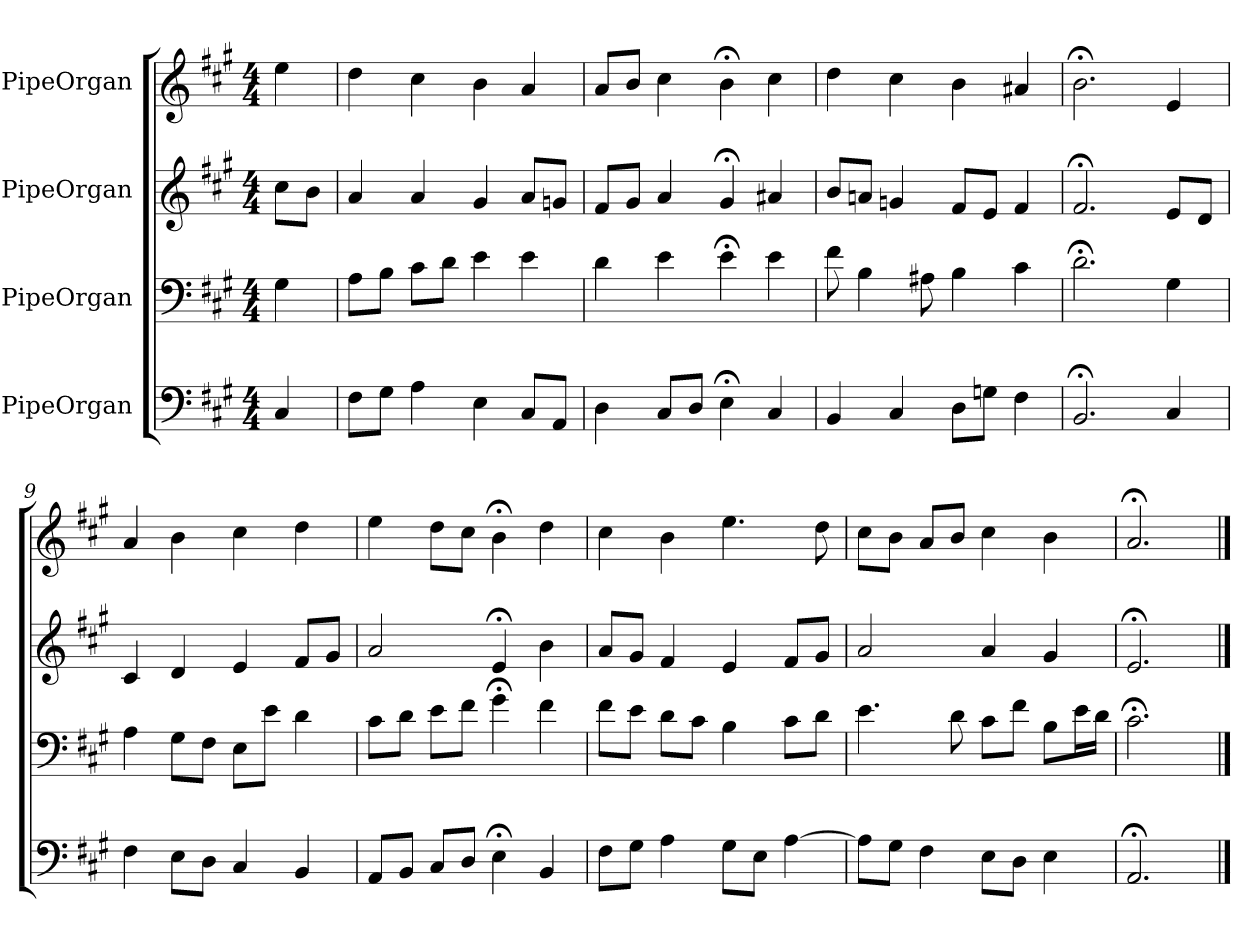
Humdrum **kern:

**kern	**kern	**kern	**kern
*part4	*part3	*part2	*part1
*staff4	*staff3	*staff2	*staff1
*I"PipeOrgan	*I"PipeOrgan	*I"PipeOrgan	*I"PipeOrgan
*clefF4	*clefF4	*clefG2	*clefG2
*k[f#c#g#]	*k[f#c#g#]	*k[f#c#g#]	*k[f#c#g#]
*A:	*A:	*A:	*A:
*M4/4	*M4/4	*M4/4	*M4/4
=	=	=	=
4C#	4G#	8cc#\L	4ee
.	.	8b\J	.
=5	=5	=5	=5
8F#\L	8A\L	4a	4dd
8G#\J	8B\J	.	.
4A	8c#\L	4a	4cc#
.	8d\J	.	.
4E	4e	4g#	4b
8C#/L	4e	8a/L	4a
8AA/J	.	8gn/J	.
=6	=6	=6	=6
4D	4d	8f#/L	8a/L
.	.	8g#/J	8b/J
8C#/L	4e	4a	4cc#
8D/J	.	.	.
4E;<	4e;<	4g#;<	4b;<
4C#	4e	4a#X	4cc#
=7	=7	=7	=7
4BB	8f#	8b/L	4dd
.	4B	8an/J	.
4C#	.	4gn	4cc#
.	8A#X	.	.
8D\L	4B	8f#/L	4b
8Gn\J	.	8e/J	.
4F#	4c#	4f#	4a#X
=8	=8	=8	=8
2.BB;<	2.d;<	2.f#;<	2.b;<
4C#	4G#	8e/L	4e
.	.	8d/J	.
=9	=9	=9	=9
4F#	4A	4c#	4a
8E\L	8G#\L	4d	4b
8D\J	8F#\J	.	.
4C#	8E\L	4e	4cc#
.	8e\J	.	.
4BB	4d	8f#/L	4dd
.	.	8g#/J	.
=10	=10	=10	=10
8AA/L	8c#\L	2a	4ee
8BB/J	8d\J	.	.
8C#/L	8e\L	.	8dd\L
8D/J	8f#\J	.	8cc#\J
4E;<	4g#;<	4e;<	4b;<
4BB	4f#	4b	4dd
=11	=11	=11	=11
8F#\L	8f#\L	8a/L	4cc#
8G#\J	8e\J	8g#/J	.
4A	8d\L	4f#	4b
.	8c#\J	.	.
8G#\L	4B	4e	4.ee
8E\J	.	.	.
[4A	8c#\L	8f#/L	.
.	8d\J	8g#/J	8dd
=12	=12	=12	=12
8A\L]	4.e	2a	8cc#\L
8G#\J	.	.	8b\J
4F#	.	.	8a/L
.	8d	.	8b/J
8E\L	8c#\L	4a	4cc#
8D\J	8f#\J	.	.
4E	8B\L	4g#	4b
.	16e\L	.	.
.	16d\JJ	.	.
=13	=13	=13	=13
2.AA;<	2.c#;<	2.e;<	2.a;<
==	==	==	==
*-	*-	*-	*-
